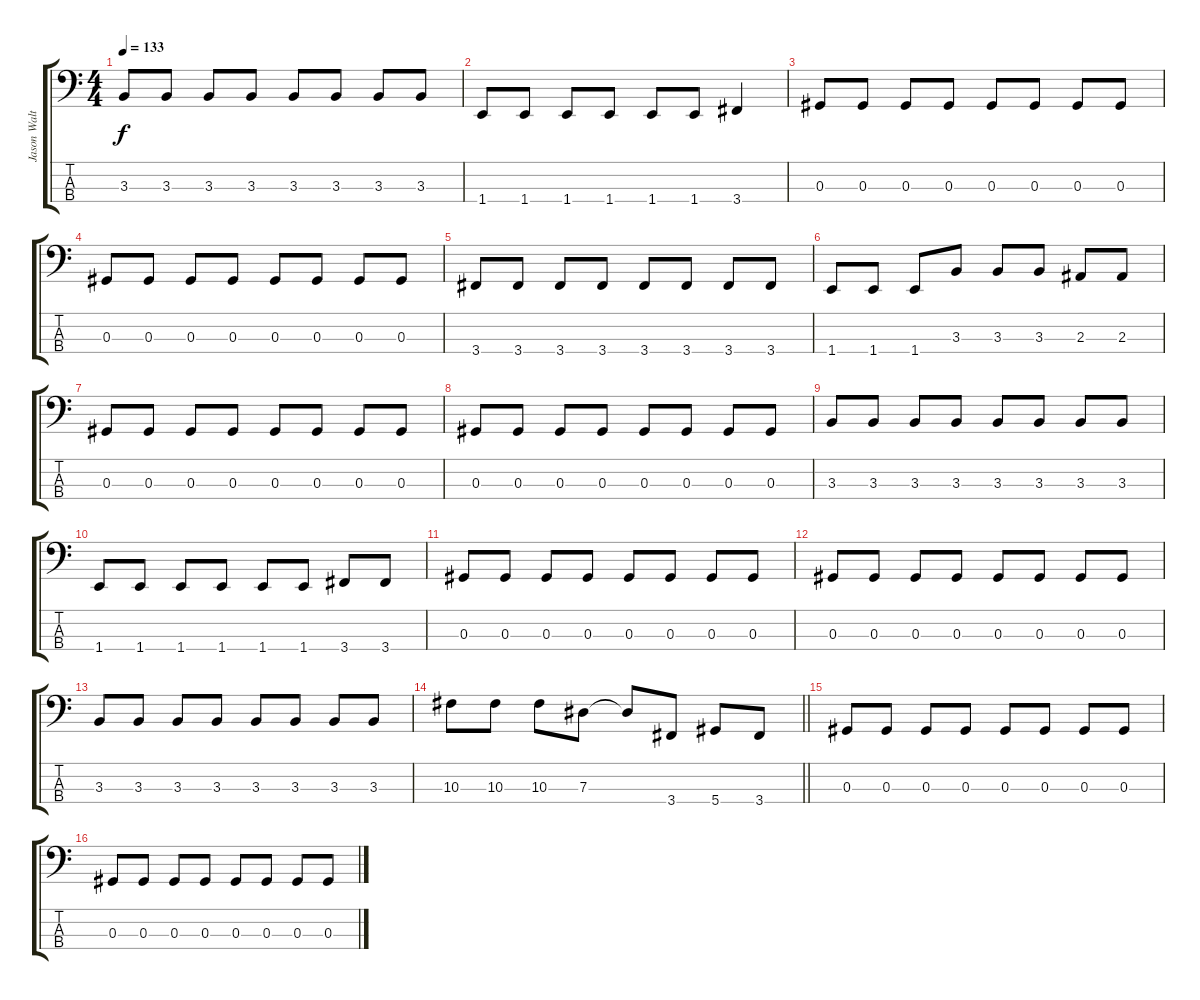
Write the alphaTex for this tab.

\track ("Jason Walton" "Jason Walt") {instrument electricbasspick}
\staff {score tabs}
\tuning (Gb2 Db2 Ab1 Eb1) {hide}
\ts (4 4)
\tempo 133
\clef f4
\ks c
3.3.8{dy f} 3.3.8 3.3.8 3.3.8 3.3.8 3.3.8 3.3.8 3.3.8 |
1.4.8 1.4.8 1.4.8 1.4.8 1.4.8 1.4.8 3.4.4 |
0.3.8 0.3.8 0.3.8 0.3.8 0.3.8 0.3.8 0.3.8 0.3.8 |
0.3.8 0.3.8 0.3.8 0.3.8 0.3.8 0.3.8 0.3.8 0.3.8 |
3.4.8 3.4.8 3.4.8 3.4.8 3.4.8 3.4.8 3.4.8 3.4.8 |
1.4.8 1.4.8 1.4.8 3.3.8 3.3.8 3.3.8 2.3.8 2.3.8 |
0.3.8 0.3.8 0.3.8 0.3.8 0.3.8 0.3.8 0.3.8 0.3.8 |
0.3.8 0.3.8 0.3.8 0.3.8 0.3.8 0.3.8 0.3.8 0.3.8 |
3.3.8 3.3.8 3.3.8 3.3.8 3.3.8 3.3.8 3.3.8 3.3.8 |
1.4.8 1.4.8 1.4.8 1.4.8 1.4.8 1.4.8 3.4.8 3.4.8 |
0.3.8 0.3.8 0.3.8 0.3.8 0.3.8 0.3.8 0.3.8 0.3.8 |
0.3.8 0.3.8 0.3.8 0.3.8 0.3.8 0.3.8 0.3.8 0.3.8 |
3.3.8 3.3.8 3.3.8 3.3.8 3.3.8 3.3.8 3.3.8 3.3.8 |
\barLineRight lightlight
10.3.8 10.3.8 10.3.8 7.3.8 7.3{t}.8 3.4.8 5.4.8 3.4.8 |
\section ("" "")
0.3.8 0.3.8 0.3.8 0.3.8 0.3.8 0.3.8 0.3.8 0.3.8 |
0.3.8 0.3.8 0.3.8 0.3.8 0.3.8 0.3.8 0.3.8 0.3.8
